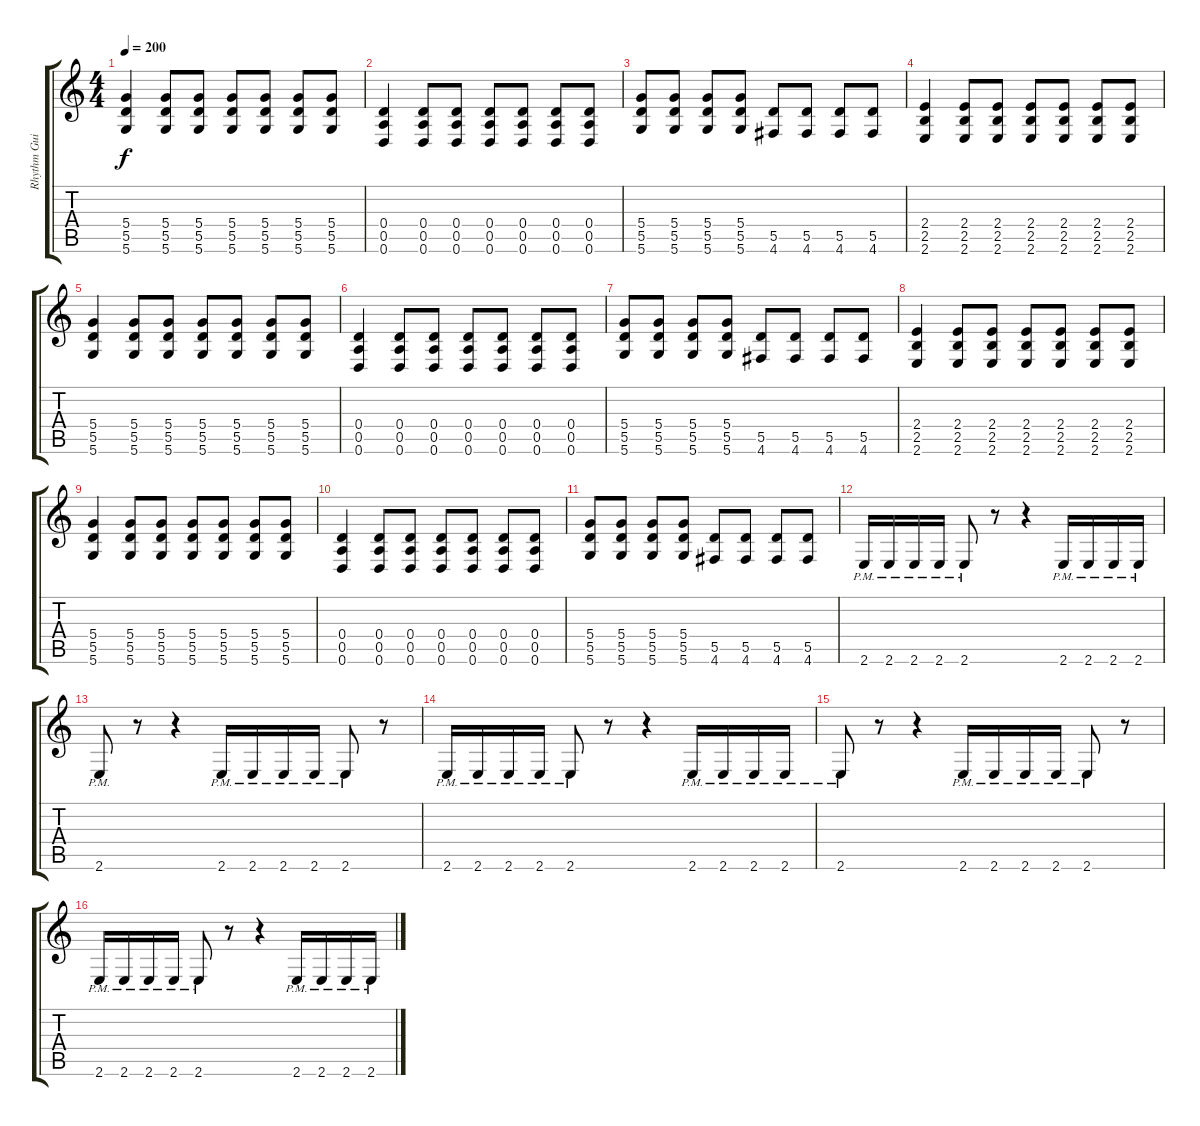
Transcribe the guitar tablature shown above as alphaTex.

\track ("Rhythm Guitar  " "Rhythm Gui") {instrument overdrivenguitar}
\staff {score tabs}
\tuning (E4 B3 G3 D3 A2 D2) {hide}
\ts (4 4)
\tempo 200
\clef g2
\ks c
(5.4 5.5 5.6).4{dy f} (5.4 5.5 5.6).8 (5.4 5.5 5.6).8 (5.4 5.5 5.6).8 (5.4 5.5 5.6).8 (5.4 5.5 5.6).8 (5.4 5.5 5.6).8 |
(0.4 0.5 0.6).4 (0.4 0.5 0.6).8 (0.4 0.5 0.6).8 (0.4 0.5 0.6).8 (0.4 0.5 0.6).8 (0.4 0.5 0.6).8 (0.4 0.5 0.6).8 |
(5.4 5.5 5.6).8 (5.4 5.5 5.6).8 (5.4 5.5 5.6).8 (5.4 5.5 5.6).8 (5.5 4.6).8 (5.5 4.6).8 (5.5 4.6).8 (5.5 4.6).8 |
(2.4 2.5 2.6).4 (2.4 2.5 2.6).8 (2.4 2.5 2.6).8 (2.4 2.5 2.6).8 (2.4 2.5 2.6).8 (2.4 2.5 2.6).8 (2.4 2.5 2.6).8 |
(5.4 5.5 5.6).4 (5.4 5.5 5.6).8 (5.4 5.5 5.6).8 (5.4 5.5 5.6).8 (5.4 5.5 5.6).8 (5.4 5.5 5.6).8 (5.4 5.5 5.6).8 |
(0.4 0.5 0.6).4 (0.4 0.5 0.6).8 (0.4 0.5 0.6).8 (0.4 0.5 0.6).8 (0.4 0.5 0.6).8 (0.4 0.5 0.6).8 (0.4 0.5 0.6).8 |
(5.4 5.5 5.6).8 (5.4 5.5 5.6).8 (5.4 5.5 5.6).8 (5.4 5.5 5.6).8 (5.5 4.6).8 (5.5 4.6).8 (5.5 4.6).8 (5.5 4.6).8 |
(2.4 2.5 2.6).4 (2.4 2.5 2.6).8 (2.4 2.5 2.6).8 (2.4 2.5 2.6).8 (2.4 2.5 2.6).8 (2.4 2.5 2.6).8 (2.4 2.5 2.6).8 |
(5.4 5.5 5.6).4 (5.4 5.5 5.6).8 (5.4 5.5 5.6).8 (5.4 5.5 5.6).8 (5.4 5.5 5.6).8 (5.4 5.5 5.6).8 (5.4 5.5 5.6).8 |
(0.4 0.5 0.6).4 (0.4 0.5 0.6).8 (0.4 0.5 0.6).8 (0.4 0.5 0.6).8 (0.4 0.5 0.6).8 (0.4 0.5 0.6).8 (0.4 0.5 0.6).8 |
(5.4 5.5 5.6).8 (5.4 5.5 5.6).8 (5.4 5.5 5.6).8 (5.4 5.5 5.6).8 (5.5 4.6).8 (5.5 4.6).8 (5.5 4.6).8 (5.5 4.6).8 |
2.6{pm}.16 2.6{pm}.16 2.6{pm}.16 2.6{pm}.16 2.6{pm}.8 r.8 r.4 2.6{pm}.16 2.6{pm}.16 2.6{pm}.16 2.6{pm}.16 |
2.6{pm}.8 r.8 r.4 2.6{pm}.16 2.6{pm}.16 2.6{pm}.16 2.6{pm}.16 2.6{pm}.8 r.8 |
2.6{pm}.16 2.6{pm}.16 2.6{pm}.16 2.6{pm}.16 2.6{pm}.8 r.8 r.4 2.6{pm}.16 2.6{pm}.16 2.6{pm}.16 2.6{pm}.16 |
2.6{pm}.8 r.8 r.4 2.6{pm}.16 2.6{pm}.16 2.6{pm}.16 2.6{pm}.16 2.6{pm}.8 r.8 |
2.6{pm}.16 2.6{pm}.16 2.6{pm}.16 2.6{pm}.16 2.6{pm}.8 r.8 r.4 2.6{pm}.16 2.6{pm}.16 2.6{pm}.16 2.6{pm}.16
